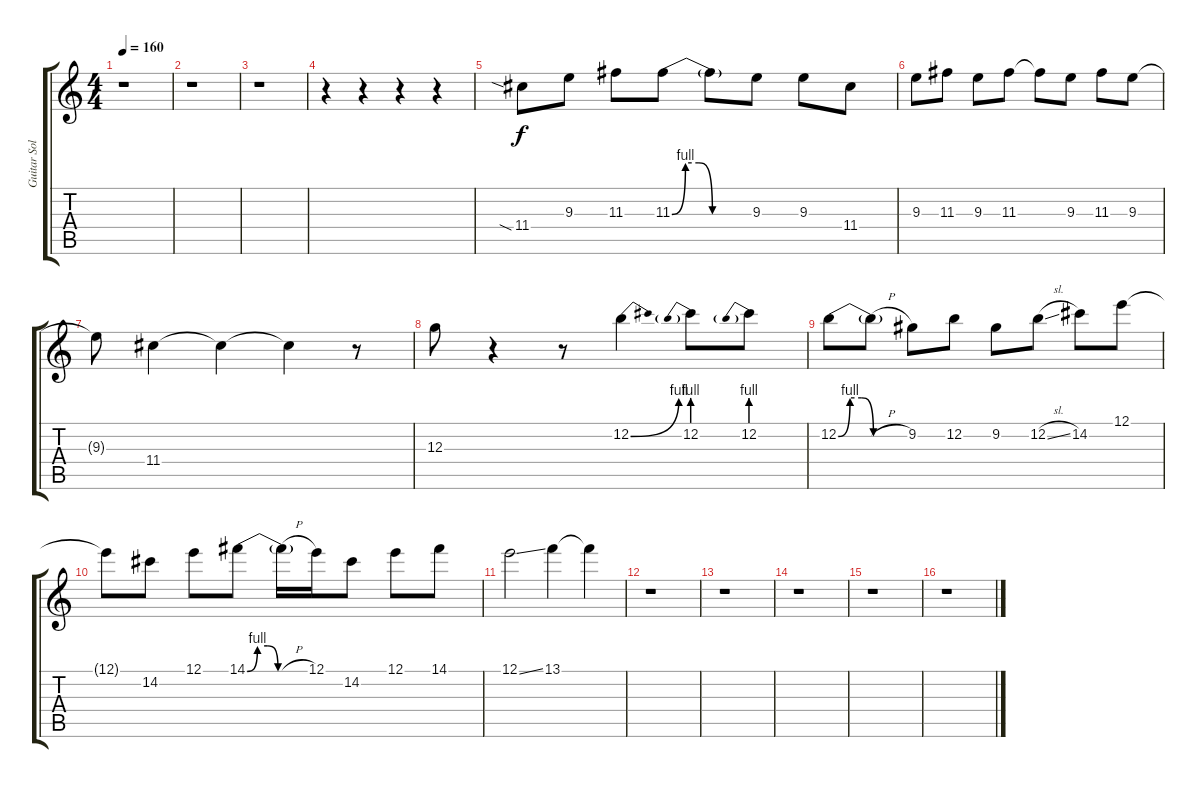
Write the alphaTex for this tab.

\track ("Guitar Solo" "Guitar Sol") {instrument distortionguitar}
\staff {score tabs}
\tuning (E4 B3 G3 D3 A2 E2) {hide}
\ts (4 4)
\tempo 160
\clef g2
\ks c
r.1{dy f instrument distortionguitar} |
r.1 |
r.1 |
r.4 r.4 r.4 r.4 |
11.4{sia}.8 9.3.8 11.3.8 11.3{be (custom 0 0 10 4 20 4 30 0 60 0)}.8 11.3{t}.8 9.3.8 9.3.8 11.4.8 |
9.3.8 11.3.8 9.3.8 11.3.8 11.3{t}.8 9.3.8 11.3.8 9.3.8 |
9.3{t}.8 11.4.4 11.4{t}.4 11.4{t}.4 r.8 |
12.3.8 r.4 r.8 12.2{be (bend 0 0 60 4)}.4 12.2{be (prebend 0 4 60 4)}.8 12.2{be (prebend 0 4 60 4)}.8 |
12.2{be (custom 0 0 10 4 20 4 30 0 60 0)}.8 12.2{h t}.8 9.2.8 12.2.8 9.2.8 12.2{sl}.8 14.2.8 12.1.8 |
12.1{t}.8 14.2.8 12.1.8 14.1{be (custom 0 0 10 4 20 4 30 0 60 0)}.8 14.1{h t}.16 12.1.16 14.2.8 12.1.8 14.1.8 |
12.1{ss}.2 13.1.4 13.1{t}.4 |
r.1 |
r.1 |
r.1 |
r.1 |
r.1
